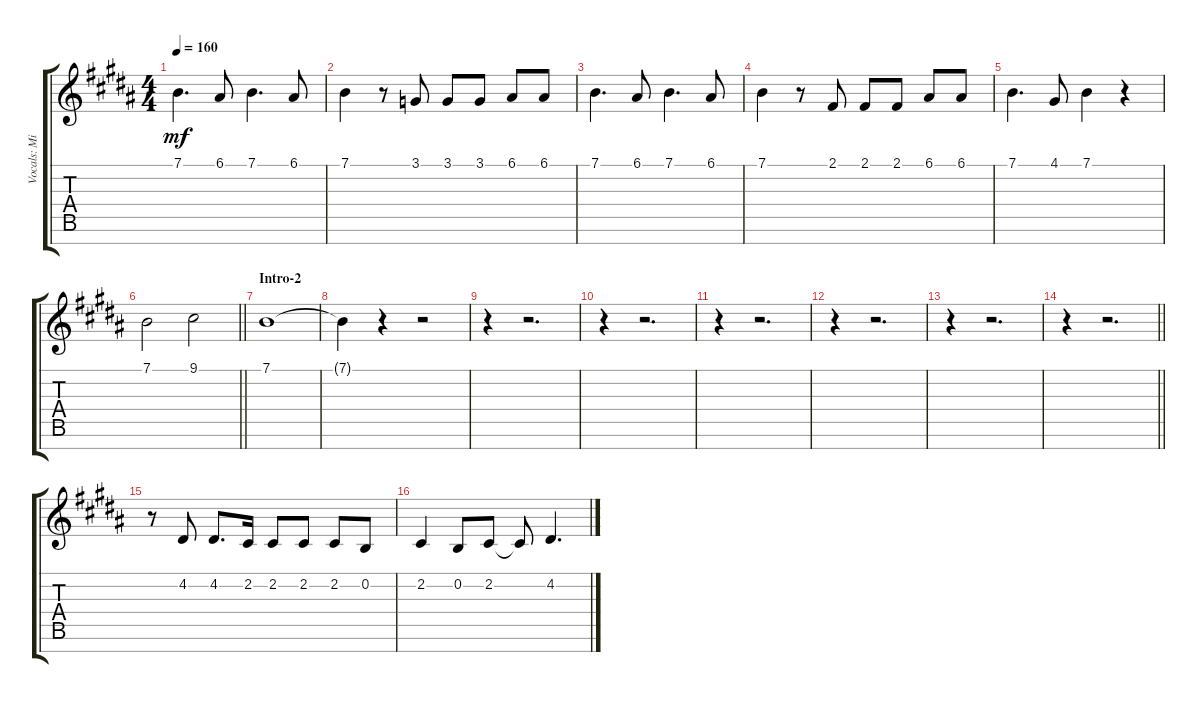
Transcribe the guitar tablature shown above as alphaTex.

\track ("Vocals: Mio Akiyama" "Vocals: Mi") {instrument voiceoohs}
\staff {score tabs}
\tuning (E4 B3 G3 D3 A2 E2 B1) {hide}
\ts (4 4)
\tempo 160
\clef g2
\ks b
7.1.4{d dy mf} 6.1.8 7.1.4{d} 6.1.8 |
7.1.4 r.8 3.1.8 3.1.8 3.1.8 6.1.8 6.1.8 |
7.1.4{d} 6.1.8 7.1.4{d} 6.1.8 |
7.1.4 r.8 2.1.8 2.1.8 2.1.8 6.1.8 6.1.8 |
7.1.4{d} 4.1.8 7.1.4 r.4 |
\barLineRight lightlight
7.1.2 9.1.2 |
\section ("" "Intro-2")
7.1.1 |
7.1{t}.4 r.4 r.2 |
r.4 r.2{d} |
r.4 r.2{d} |
r.4 r.2{d} |
r.4 r.2{d} |
r.4 r.2{d} |
\barLineRight lightlight
r.4 r.2{d} |
\section ("" "")
r.8 4.2.8 4.2.8{d} 2.2.16 2.2.8 2.2.8 2.2.8 0.2.8 |
2.2.4 0.2.8 2.2.8 2.2{t}.8 4.2.4{d}
